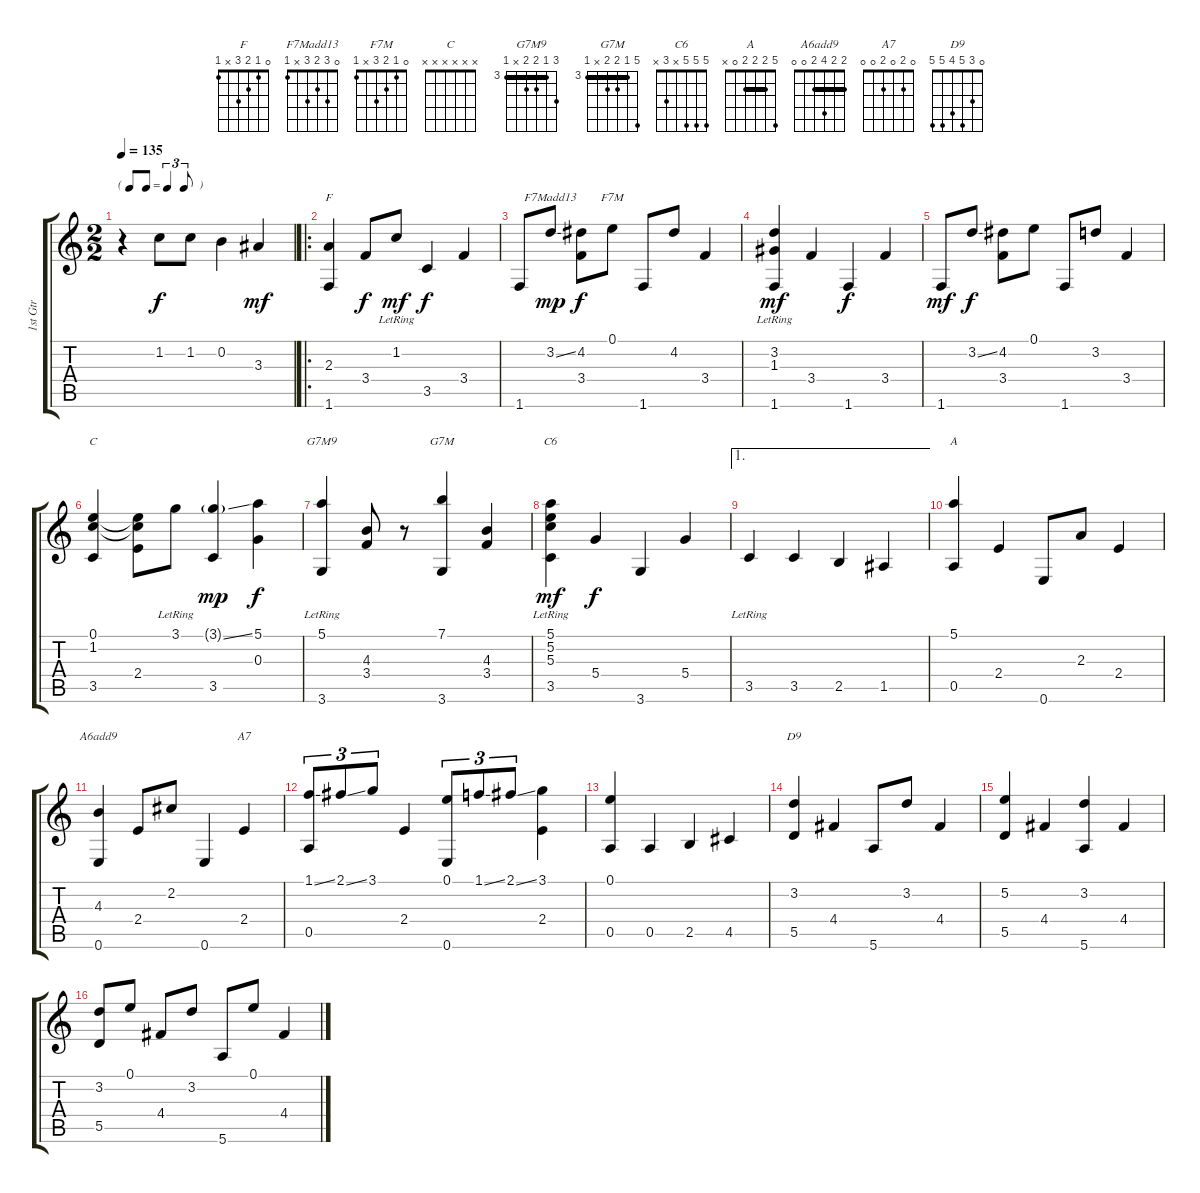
\track ("1st Gtr" "1st Gtr") {instrument electricguitarjazz}
\staff {score tabs}
\tuning (E4 B3 G3 D3 A2 E2) {hide}
\chord ("F" 0 1 2 3 x 1)
\chord ("F7Madd13" 0 3 2 3 x 1)
\chord ("F7M" 0 1 2 3 x 1)
\chord ("C" x x x x x x)
\chord ("G7M9" 5 3 4 4 x 3) {firstfret 3 barre 3}
\chord ("G7M" 7 3 4 4 x 3) {firstfret 3 barre 3}
\chord ("C6" 5 5 5 x 3 x)
\chord ("A" 5 2 2 2 0 x) {barre 2}
\chord ("A6add9" 2 2 4 2 0 0) {barre 2}
\chord ("A7" 0 2 0 2 0 0)
\chord ("D9" 0 3 5 4 5 5)
\ts (2 2)
\tf triplet8th
\tempo 135
\clef g2
\ks c
r.4{dy f volume 13 balance 8 instrument electricguitarjazz} 1.2.8 1.2.8 0.2.4 3.3.4{dy mf} |
\ro
(2.3 1.6).4{ch "F"} 3.4.8{dy f} 1.2{lr}.8{dy mf} 3.5.4{dy f} 3.4.4 |
1.6.8 3.2{ss}.8{ch "F7Madd13" dy mp} (4.2 3.4).8{dy f} 0.1.8{ch "F7M"} 1.6.8 4.2.8 3.4.4 |
(3.2{lr} 1.3{lr} 1.6).4{dy mf} 3.4.4 1.6.4{dy f} 3.4.4 |
1.6.8{dy mf} 3.2{ss}.8{dy f} (4.2 3.4).8 0.1.8 1.6.8 3.2.8 3.4.4 |
(0.1 1.2 3.5).4{ch "C"} (0.1{t} 1.2{t} 2.4).8 3.1{lr}.8 (3.1{ss g} 3.5).4{dy mp} (5.1 0.3).4{dy f} |
(5.1{lr} 3.6).4{ch "G7M9"} (4.3 3.4).8 r.8 (7.1 3.6).4{ch "G7M"} (4.3 3.4).4 |
(5.1{lr} 5.2{lr} 5.3{lr} 3.5).4{ch "C6" dy mf} 5.4.4{dy f} 3.6.4 5.4.4 |
\ae 1
3.5{lr}.4 3.5.4 2.5.4 1.5.4 |
(5.1 0.5).4{ch "A"} 2.4.4 0.6.8 2.3.8 2.4.4 |
(4.3 0.6).4{ch "A6add9"} 2.4.8 2.2.8 0.6.4 2.4.4{ch "A7"} |
(1.1{ss} 0.5).8{tu (3 2)} 2.1{ss}.8{tu (3 2)} 3.1.8{tu (3 2)} 2.4.4 (0.1 0.6).8{tu (3 2)} 1.1{ss}.8{tu (3 2)} 2.1{ss}.8{tu (3 2)} (3.1 2.4).4 |
(0.1 0.5).4 0.5.4 2.5.4 4.5.4 |
(3.2 5.5).4{ch "D9"} 4.4.4 5.6.8 3.2.8 4.4.4 |
(5.2 5.5).4 4.4.4 (3.2 5.6).4 4.4.4 |
(3.2 5.5).8 0.1.8 4.4.8 3.2.8 5.6.8 0.1.8 4.4.4
